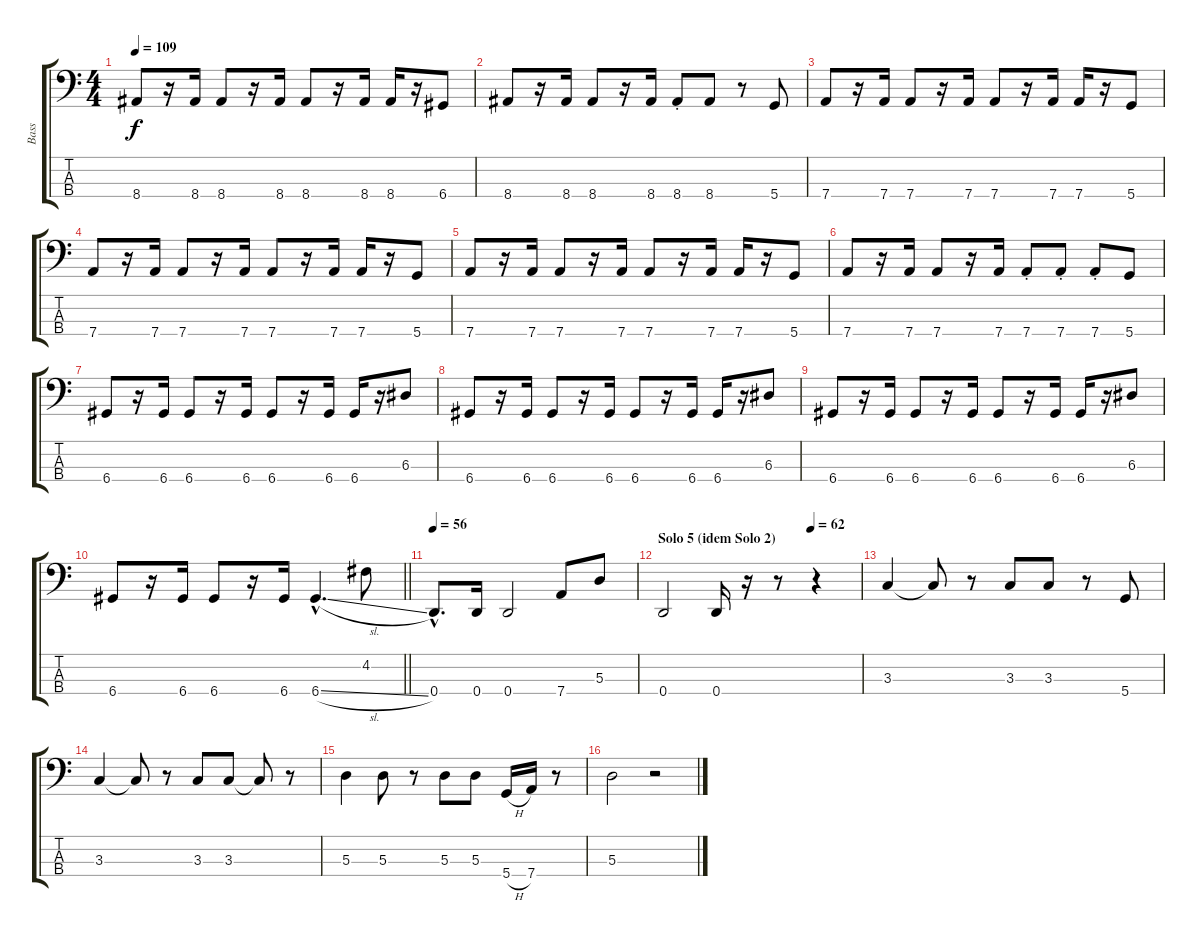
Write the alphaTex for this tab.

\track ("Bass" "Bass") {instrument electricbasspick}
\staff {score tabs}
\tuning (G2 D2 A1 D1) {hide}
\ts (4 4)
\tempo 109
\clef f4
\ks c
8.4.8{dy f} r.16 8.4.16 8.4.8 r.16 8.4.16 8.4.8 r.16 8.4.16 8.4.16 r.16 6.4.8 |
8.4.8 r.16 8.4.16 8.4.8 r.16 8.4.16 8.4{st}.8 8.4.8 r.8 5.4.8 |
7.4.8 r.16 7.4.16 7.4.8 r.16 7.4.16 7.4.8 r.16 7.4.16 7.4.16 r.16 5.4.8 |
7.4.8 r.16 7.4.16 7.4.8 r.16 7.4.16 7.4.8 r.16 7.4.16 7.4.16 r.16 5.4.8 |
7.4.8 r.16 7.4.16 7.4.8 r.16 7.4.16 7.4.8 r.16 7.4.16 7.4.16 r.16 5.4.8 |
7.4.8 r.16 7.4.16 7.4.8 r.16 7.4.16 7.4{st}.8 7.4{st}.8 7.4{st}.8 5.4.8 |
6.4.8 r.16 6.4.16 6.4.8 r.16 6.4.16 6.4.8 r.16 6.4.16 6.4.16 r.16 6.3.8 |
6.4.8 r.16 6.4.16 6.4.8 r.16 6.4.16 6.4.8 r.16 6.4.16 6.4.16 r.16 6.3.8 |
6.4.8 r.16 6.4.16 6.4.8 r.16 6.4.16 6.4.8 r.16 6.4.16 6.4.16 r.16 6.3.8 |
\barLineRight lightlight
6.4.8 r.16 6.4.16 6.4.8 r.16 6.4.16 6.4{sl hac}.4{d} 4.2.8 |
\tempo 56
0.4{hac}.8{d} 0.4.16 0.4.2 7.4.8 5.3.8 |
\section ("" "Solo 5 (idem Solo 2)")
\tempo (62 0.75)
0.4.2 0.4.16 r.16 r.8 r.4 |
3.3.4 3.3{t}.8 r.8 3.3.8 3.3.8 r.8 5.4.8 |
3.3.4 3.3{t}.8 r.8 3.3.8 3.3.8 3.3{t}.8 r.8 |
5.3.4 5.3.8 r.8 5.3.8 5.3.8 5.4{h}.16 7.4.16 r.8 |
5.3.2 r.2
